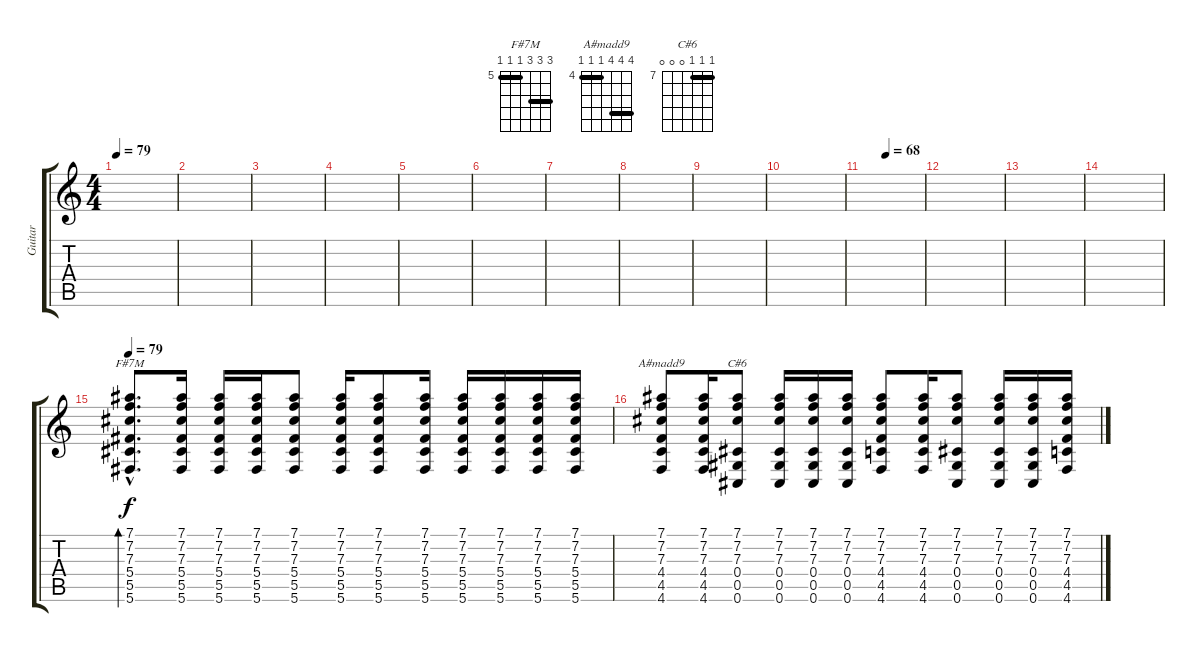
\track ("Guitar" "Guitar") {instrument distortionguitar}
\staff {score tabs}
\tuning (Eb4 Bb3 Gb3 Db3 Ab2 Db2) {hide}
\chord ("F#7M" 7 7 7 5 5 5) {firstfret 5 barre (5 7)}
\chord ("A#madd9" 7 7 7 4 4 4) {firstfret 4 barre (4 7)}
\chord ("C#6" 7 7 7 0 0 0) {firstfret 7 barre 7}
\ts (4 4)
\tempo 79
\clef g2
\ks c
|
|
|
|
|
|
|
|
|
|
\tempo (68 0.375)
|
|
|
|
\tempo 79
(7.1{hac} 7.2{hac} 7.3{hac} 5.4{hac} 5.5{hac} 5.6{hac}).8{d bd 120 ch "F#7M" volume 13 instrument electricguitarclean} (7.1 7.2 7.3 5.4 5.5 5.6).16 (7.1 7.2 7.3 5.4 5.5 5.6).16 (7.1 7.2 7.3 5.4 5.5 5.6).16 (7.1 7.2 7.3 5.4 5.5 5.6).8 (7.1 7.2 7.3 5.4 5.5 5.6).16 (7.1 7.2 7.3 5.4 5.5 5.6).8 (7.1 7.2 7.3 5.4 5.5 5.6).16 (7.1 7.2 7.3 5.4 5.5 5.6).16 (7.1 7.2 7.3 5.4 5.5 5.6).16 (7.1 7.2 7.3 5.4 5.5 5.6).16 (7.1 7.2 7.3 5.4 5.5 5.6).16 |
(7.1 7.2 7.3 4.4 4.5 4.6).8{ch "A#madd9" volume 13} (7.1 7.2 7.3 4.4 4.5 4.6).16 (7.1 7.2 7.3 0.4 0.5 0.6).8{ch "C#6"} (7.1 7.2 7.3 0.4 0.5 0.6).16 (7.1 7.2 7.3 0.4 0.5 0.6).16 (7.1 7.2 7.3 0.4 0.5 0.6).16 (7.1 7.2 7.3 4.4 4.5 4.6).8 (7.1 7.2 7.3 4.4 4.5 4.6).16 (7.1 7.2 7.3 0.4 0.5 0.6).8 (7.1 7.2 7.3 0.4 0.5 0.6).16 (7.1 7.2 7.3 0.4 0.5 0.6).16 (7.1 7.2 7.3 4.4 4.5 4.6).16
